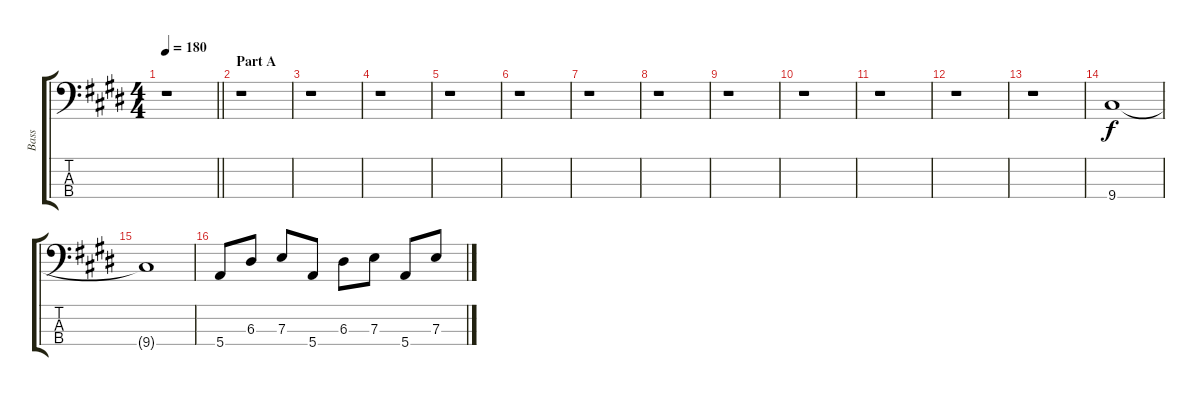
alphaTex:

\track ("Bass" "Bass") {instrument electricbasspick}
\staff {score tabs}
\tuning (G2 D2 A1 E1) {hide}
\ts (4 4)
\tempo 180
\clef f4
\barLineRight lightlight
\ks e
r.1{dy f instrument electricbasspick} |
\section ("" "Part A")
r.1 |
r.1 |
r.1 |
r.1 |
r.1 |
r.1 |
r.1 |
r.1 |
r.1 |
r.1 |
r.1 |
r.1 |
9.4.1 |
9.4{t}.1 |
5.4.8 6.3.8 7.3.8 5.4.8 6.3.8 7.3.8 5.4.8 7.3.8
